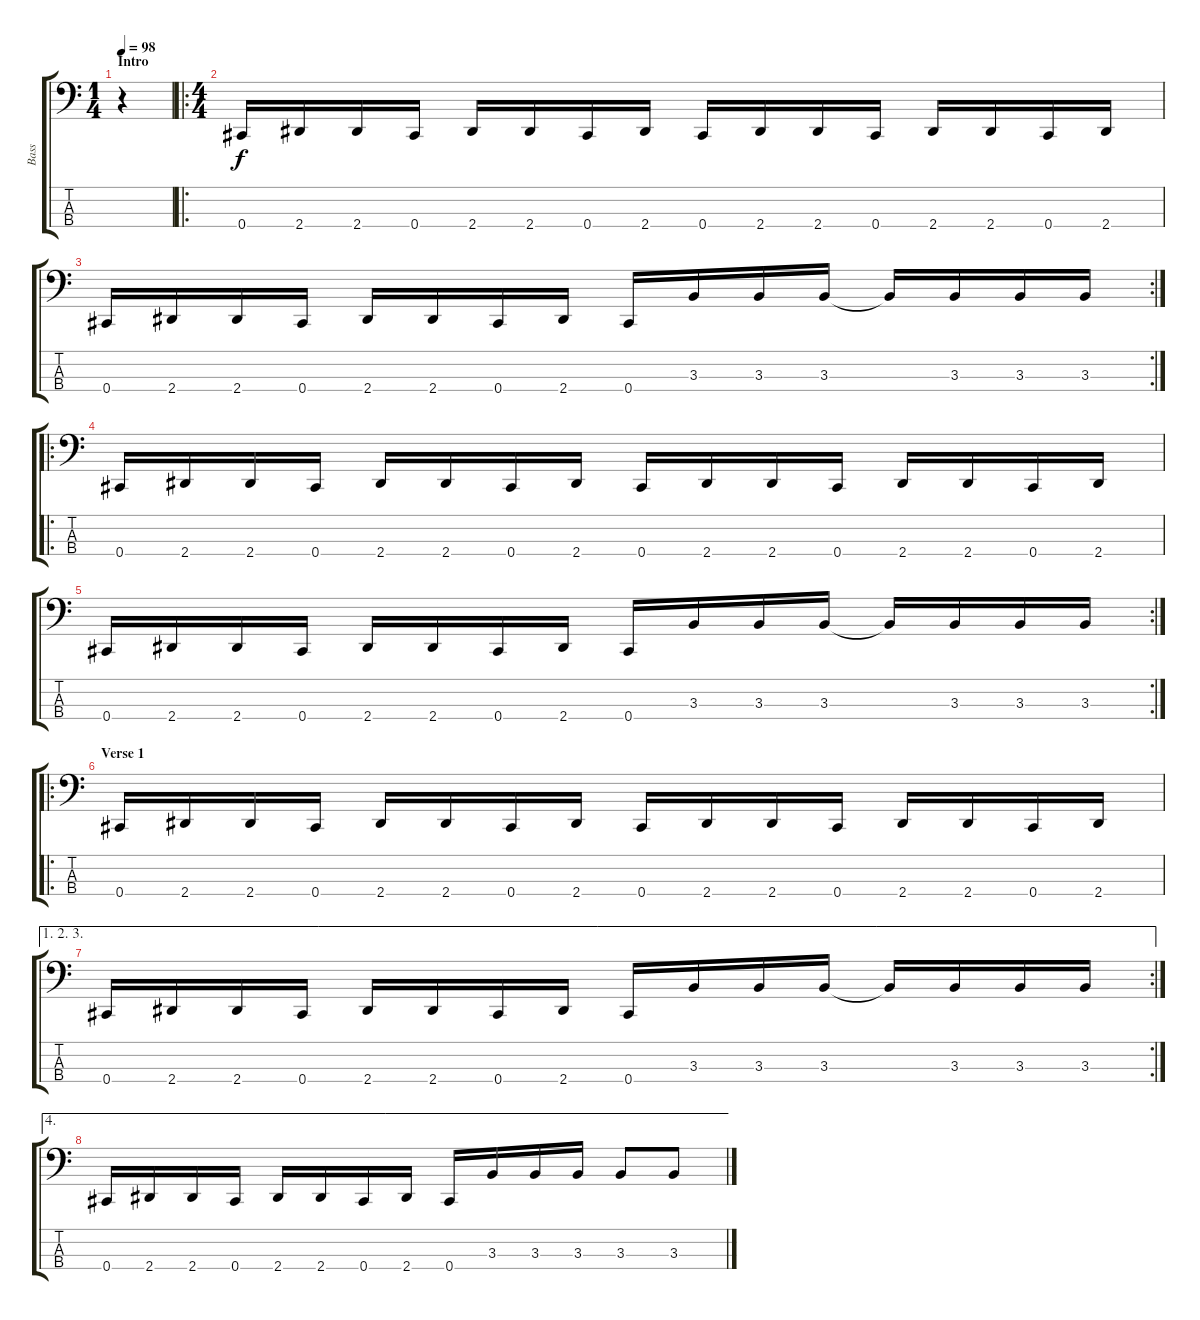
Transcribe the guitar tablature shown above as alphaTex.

\track ("Bass" "Bass") {instrument electricbassfinger}
\staff {score tabs}
\tuning (Gb2 Db2 Ab1 Db1) {hide}
\ts (1 4)
\section ("" "Intro")
\tempo 98
\clef f4
\ks c
r.4{dy f instrument electricbassfinger} |
\ro
\ts (4 4)
0.4.16 2.4.16 2.4.16 0.4.16 2.4.16 2.4.16 0.4.16 2.4.16 0.4.16 2.4.16 2.4.16 0.4.16 2.4.16 2.4.16 0.4.16 2.4.16 |
\rc 2
0.4.16 2.4.16 2.4.16 0.4.16 2.4.16 2.4.16 0.4.16 2.4.16 0.4.16 3.3.16 3.3.16 3.3.16 3.3{t}.16 3.3.16 3.3.16 3.3.16 |
\ro
0.4.16 2.4.16 2.4.16 0.4.16 2.4.16 2.4.16 0.4.16 2.4.16 0.4.16 2.4.16 2.4.16 0.4.16 2.4.16 2.4.16 0.4.16 2.4.16 |
\rc 2
0.4.16 2.4.16 2.4.16 0.4.16 2.4.16 2.4.16 0.4.16 2.4.16 0.4.16 3.3.16 3.3.16 3.3.16 3.3{t}.16 3.3.16 3.3.16 3.3.16 |
\ro
\section ("" "Verse 1")
0.4.16 2.4.16 2.4.16 0.4.16 2.4.16 2.4.16 0.4.16 2.4.16 0.4.16 2.4.16 2.4.16 0.4.16 2.4.16 2.4.16 0.4.16 2.4.16 |
\ae (1 2 3)
\rc 2
0.4.16 2.4.16 2.4.16 0.4.16 2.4.16 2.4.16 0.4.16 2.4.16 0.4.16 3.3.16 3.3.16 3.3.16 3.3{t}.16 3.3.16 3.3.16 3.3.16 |
\ae 4
0.4.16 2.4.16 2.4.16 0.4.16 2.4.16 2.4.16 0.4.16 2.4.16 0.4.16 3.3.16 3.3.16 3.3.16 3.3.8 3.3.8
